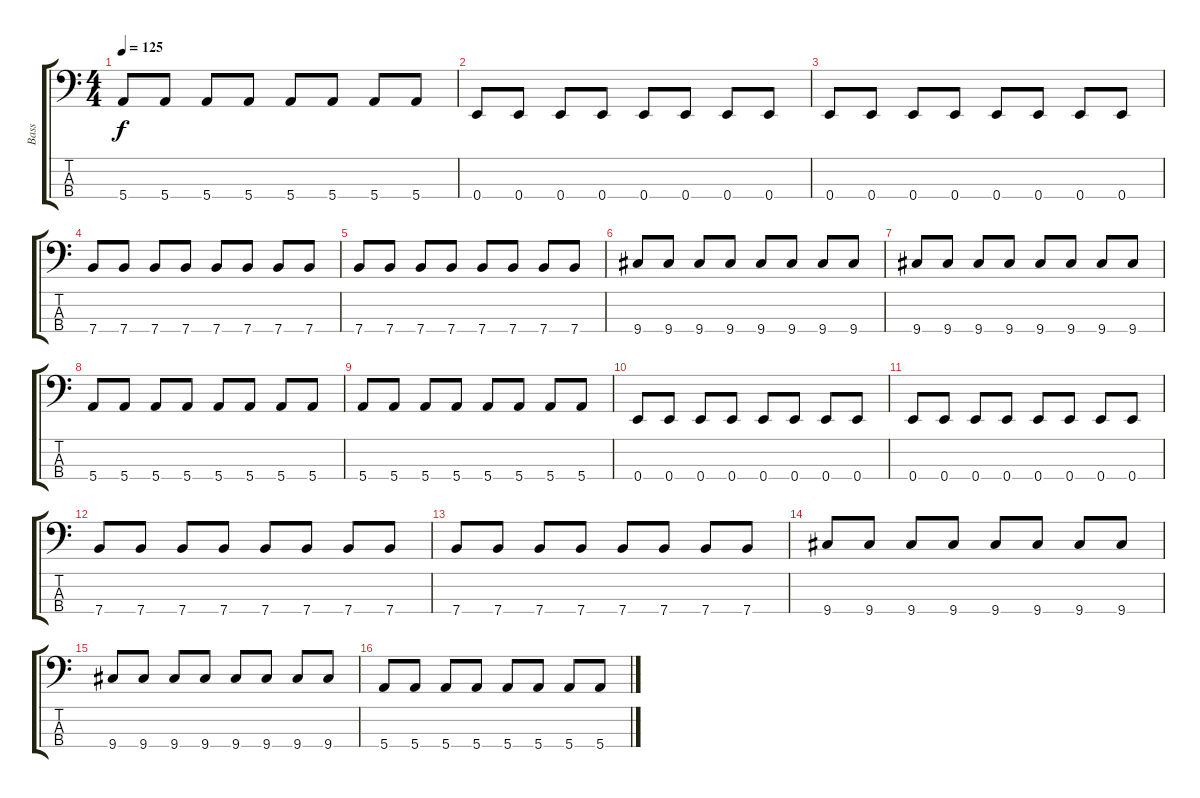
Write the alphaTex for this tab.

\track ("Bass" "Bass") {instrument electricbassfinger}
\staff {score tabs}
\tuning (G2 D2 A1 E1) {hide}
\ts (4 4)
\tempo 125
\clef f4
\ks c
5.4.8{dy f} 5.4.8 5.4.8 5.4.8 5.4.8 5.4.8 5.4.8 5.4.8 |
0.4.8 0.4.8 0.4.8 0.4.8 0.4.8 0.4.8 0.4.8 0.4.8 |
0.4.8 0.4.8 0.4.8 0.4.8 0.4.8 0.4.8 0.4.8 0.4.8 |
7.4.8 7.4.8 7.4.8 7.4.8 7.4.8 7.4.8 7.4.8 7.4.8 |
7.4.8 7.4.8 7.4.8 7.4.8 7.4.8 7.4.8 7.4.8 7.4.8 |
9.4.8 9.4.8 9.4.8 9.4.8 9.4.8 9.4.8 9.4.8 9.4.8 |
9.4.8 9.4.8 9.4.8 9.4.8 9.4.8 9.4.8 9.4.8 9.4.8 |
5.4.8 5.4.8 5.4.8 5.4.8 5.4.8 5.4.8 5.4.8 5.4.8 |
5.4.8 5.4.8 5.4.8 5.4.8 5.4.8 5.4.8 5.4.8 5.4.8 |
0.4.8 0.4.8 0.4.8 0.4.8 0.4.8 0.4.8 0.4.8 0.4.8 |
0.4.8 0.4.8 0.4.8 0.4.8 0.4.8 0.4.8 0.4.8 0.4.8 |
7.4.8 7.4.8 7.4.8 7.4.8 7.4.8 7.4.8 7.4.8 7.4.8 |
7.4.8 7.4.8 7.4.8 7.4.8 7.4.8 7.4.8 7.4.8 7.4.8 |
9.4.8 9.4.8 9.4.8 9.4.8 9.4.8 9.4.8 9.4.8 9.4.8 |
9.4.8 9.4.8 9.4.8 9.4.8 9.4.8 9.4.8 9.4.8 9.4.8 |
5.4.8 5.4.8 5.4.8 5.4.8 5.4.8 5.4.8 5.4.8 5.4.8
